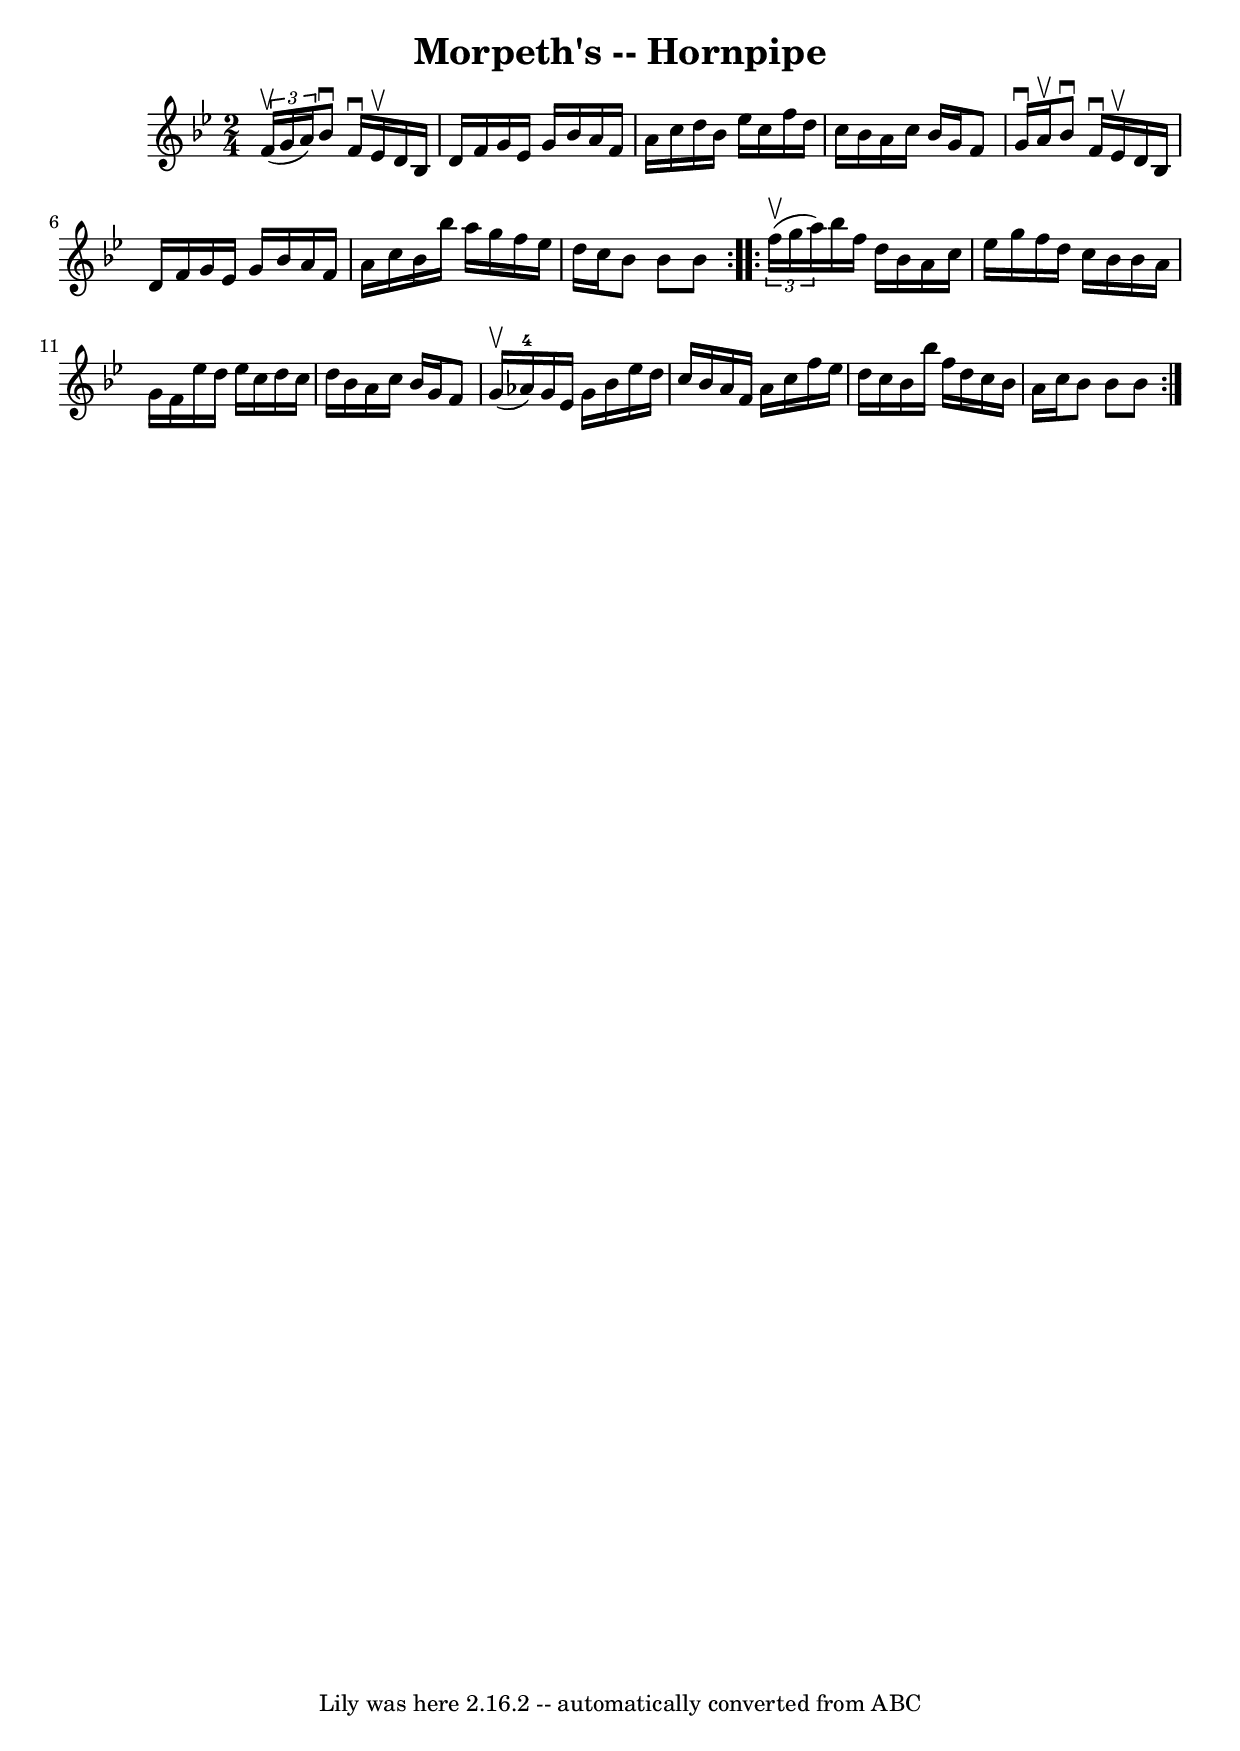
\version "2.7.40"
\include "Mammoth.ily"
\header {
	%% book = "Cole's 1000 Fiddle Tunes"
	crossRefNumber = "1"
	footnotes = ""
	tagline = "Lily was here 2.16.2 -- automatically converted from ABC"
	title = "Morpeth's -- Hornpipe"
}
voicedefault =  {
\set Score.defaultBarType = "empty"

\repeat volta 2 {
\time 2/4 \key bes \major   \times 2/3 { f'16 (^\upbow g'16 a'16) } 
|
 bes'8^\downbow f'16^\downbow ees'16^\upbow d'16 bes16    
d'16 f'16  |
 g'16 ees'16 g'16 bes'16 a'16 f'16    
a'16 c''16  |
 d''16 bes'16 ees''16 c''16 f''16 d''16 
 c''16 bes'16  |
 a'16 c''16 bes'16 g'16 f'8 g'16 
^\downbow a'16^\upbow |
 bes'8^\downbow f'16^\downbow ees'16 
^\upbow d'16 bes16 d'16 f'16  |
 g'16 ees'16 g'16    
bes'16 a'16 f'16 a'16 c''16  |
 bes'16 bes''16 a''16  
 g''16 f''16 ees''16 d''16 c''16  |
 bes'8 bes'8    
bes'8  }     \repeat volta 2 {   \times 2/3 { f''16 (^\upbow g''16 a''16 
) } |
 bes''16 f''16 d''16 bes'16 a'16 c''16    
ees''16 g''16  |
 f''16 d''16 c''16 bes'16 bes'16    
a'16 g'16 f'16  |
 ees''16 d''16 ees''16 c''16 d''16  
 c''16 d''16 bes'16  |
 a'16 c''16 bes'16 g'16 f'8   
 g'16 (^\upbow aes'16-4) |
 g'16 ees'16 g'16 bes'16 
 ees''16 d''16 c''16 bes'16  |
 a'16 f'16 a'16    
c''16 f''16 ees''16 d''16 c''16  |
 bes'16 bes''16    
f''16 d''16 c''16 bes'16 a'16 c''16  |
 bes'8 bes'8   
 bes'8  }   
}

\score{
    <<

	\context Staff="default"
	{
	    \voicedefault 
	}

    >>
	\layout {
	}
	\midi {}
}
